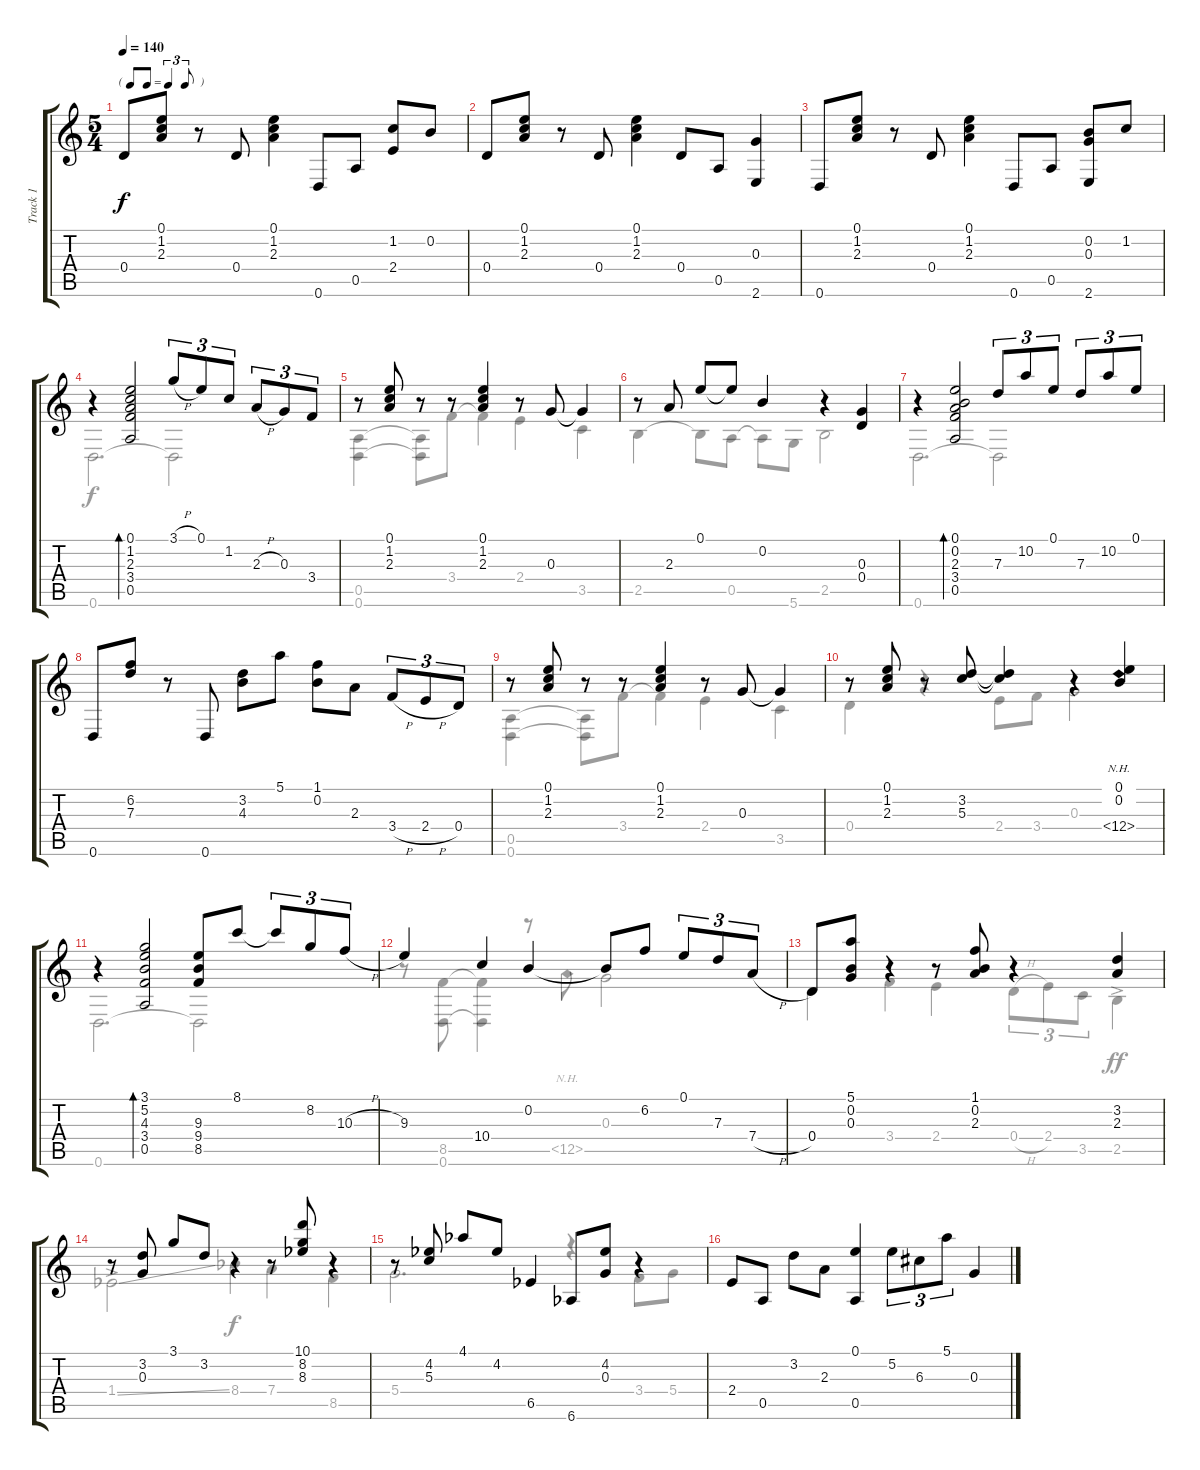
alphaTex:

\track ("Track 1" "Track 1") {instrument acousticguitarsteel}
\staff {score tabs}
\tuning (E4 B3 G3 D3 A2 D2) {hide}
\voice
\ts (5 4)
\tf triplet8th
\tempo 140
\clef g2
\ks c
0.4.8{dy f instrument acousticguitarsteel} (0.1 1.2 2.3).8 r.8 0.4.8 (0.1 1.2 2.3).4 0.6.8 0.5.8 (1.2 2.4).8 0.2.8 |
0.4.8 (0.1 1.2 2.3).8 r.8 0.4.8 (0.1 1.2 2.3).4 0.4.8 0.5.8 (0.3 2.6).4 |
0.6.8 (0.1 1.2 2.3).8 r.8 0.4.8 (0.1 1.2 2.3).4 0.6.8 0.5.8 (0.2 0.3 2.6).8 1.2.8 |
r.4 (0.1 1.2 2.3 3.4 0.5).2{bd 120} 3.1{h}.8{tu (3 2)} 0.1.8{tu (3 2)} 1.2.8{tu (3 2)} 2.3{h}.8{tu (3 2)} 0.3.8{tu (3 2)} 3.4.8{tu (3 2)} |
r.8 (0.1 1.2 2.3).8 r.8 r.8 (0.1 1.2 2.3).4 r.8 0.3.8 0.3{t}.4 |
r.8 2.3.8 0.1.8 0.1{t}.8 0.2.4 r.4 (0.3 0.4).4 |
r.4 (0.1 0.2 2.3 3.4 0.5).2{bd 120} 7.3.8{tu (3 2)} 10.2.8{tu (3 2)} 0.1.8{tu (3 2)} 7.3.8{tu (3 2)} 10.2.8{tu (3 2)} 0.1.8{tu (3 2)} |
0.6.8 (6.2 7.3).8 r.8 0.6.8 (3.2 4.3).8 5.1.8 (1.1 0.2).8 2.3.8 3.4{h}.8{tu (3 2)} 2.4{h}.8{tu (3 2)} 0.4.8{tu (3 2)} |
r.8 (0.1 1.2 2.3).8 r.8 r.8 (0.1 1.2 2.3).4 r.8 0.3.8 0.3{t}.4 |
r.8 (0.1 1.2 2.3).8 r.8 (3.2 5.3).8 (3.2{t} 5.3{t}).4 r.4 (0.1 0.2 12.4{nh}).4 |
r.4 (3.1 5.2 4.3 3.4 0.5).2{bd 120} (9.3 9.4 8.5).8 8.1.8 8.1{t}.8{tu (3 2)} 8.2.8{tu (3 2)} 10.3{h}.8{tu (3 2)} |
9.3.4 10.4.4 0.2.4 0.2{t}.8 6.2.8 0.1.8{tu (3 2)} 7.3.8{tu (3 2)} 7.4{h}.8{tu (3 2)} |
0.4.8 (5.1 0.2 0.3).8 r.4 r.8 (1.1 0.2 2.3).8 r.4 (3.2 2.3).4 |
r.8 (3.2 0.3).8 3.1.8 3.2.8 r.4 r.8 (10.1 8.2 8.3{acc b}).8 r.4 |
r.8 (4.2{acc b} 5.3).8 4.1{acc b}.8 4.2{acc b}.8 6.5{acc b}.4 6.6{acc b}.8 (4.2{acc b} 0.3).8 r.4 |
2.4.8 0.5.8 3.2.8 2.3.8 (0.1 0.5).4 5.2.8{tu (3 2)} 6.3.8{tu (3 2)} 5.1.8{tu (3 2)} 0.3.4
\voice
\clef g2
\ottava regular
\simile none
\ks c
|
|
|
0.6.2{d} 0.6{t}.2 |
(0.5 0.6).4 (0.5{t} 0.6{t}).8 3.4.8 3.4{t}.4 2.4.4 3.5.4 |
2.5.4 2.5{t}.8 0.5.8 0.5{t}.8 5.6.8 2.5.2 |
0.6.2{d} 0.6{t}.2 |
|
(0.5 0.6).4 (0.5{t} 0.6{t}).8 3.4.8 3.4{t}.4 2.4.4 3.5.4 |
0.4.4 r.4 2.4.8 3.4.8 0.3.2 |
0.6.2{d} 0.6{t}.2 |
r.8 (8.5 0.6).8 (8.5{t} 0.6{t}).4 r.8 12.5{nh}.8 0.3.2 |
0.4.4 3.4.4 2.4.4 0.4{h}.8{tu (3 2)} 2.4.8{tu (3 2)} 3.5.8{tu (3 2)} 2.5{ac}.4{dy ff} |
1.4{ss ac acc b}.2 8.4{acc b}.4{dy f} 7.4.4 8.5.4 |
5.4.2{d} r.4 3.4.8 5.4.8 |
